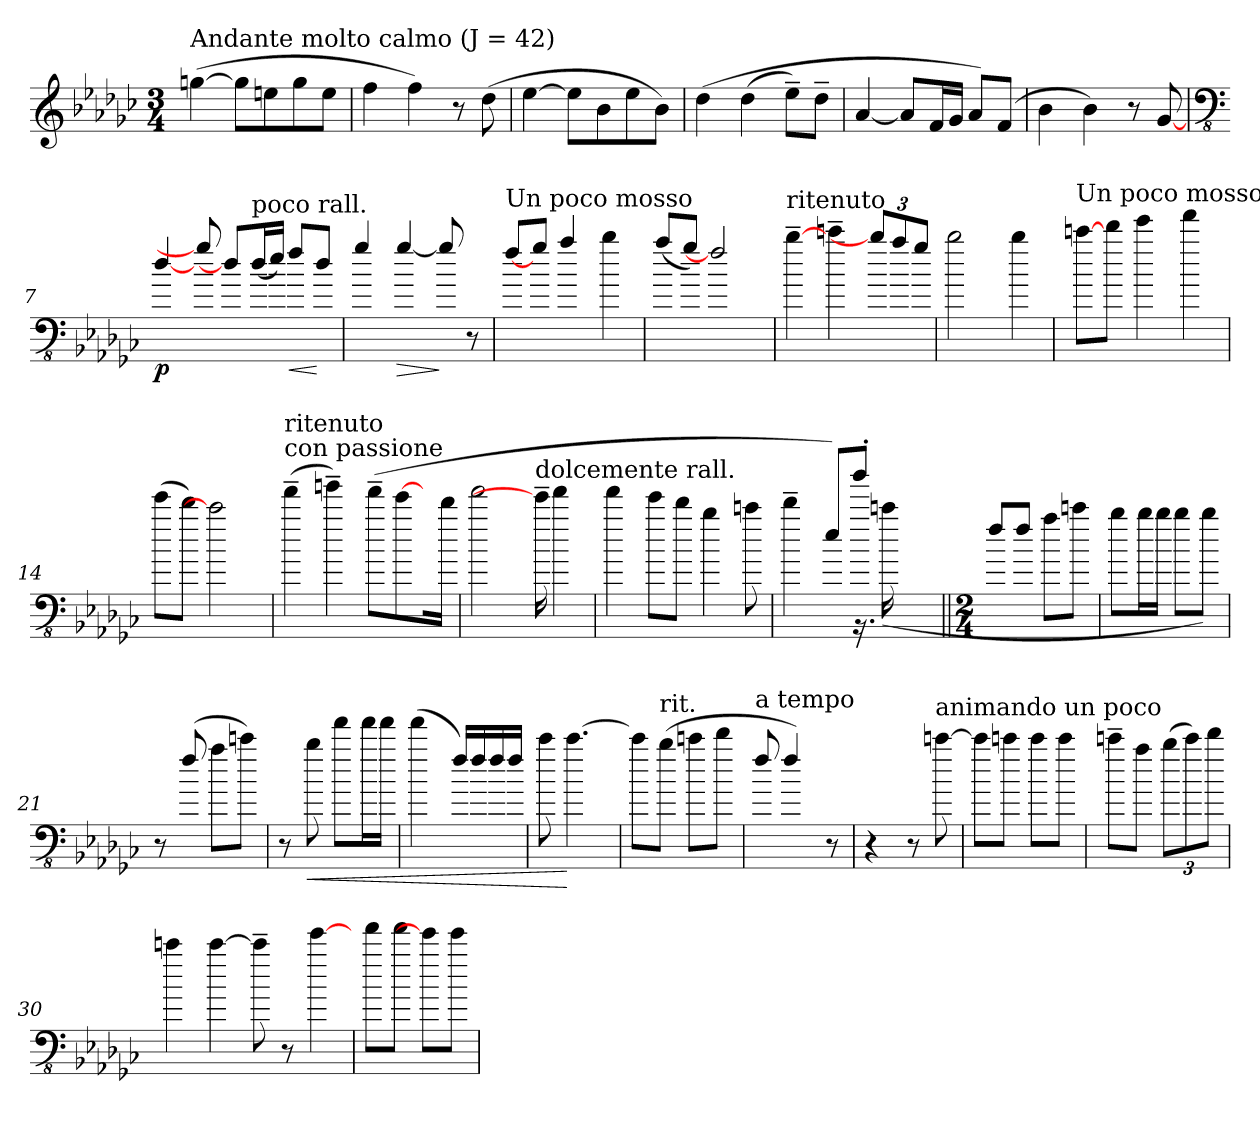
**kern	**dynam
*part1	*part1
*staff1	*staff1
*clefG2	*
*k[b-e-a-d-g-c-]	*
*G-:	*
*M3/4	*
=1	=1
!LO:TX:a:t=Andante molto calmo (J = 42)	!
([4ggn\	.
8gg\L]	.
8een\	.
8gg\	.
8ee\J	.
=2	=2
4ff\	.
4ff\)	.
8r	.
(8dd-\	.
=3	=3
[4ee-\	.
8ee-\L]	.
8b-\	.
8ee-\	.
8b-\J)	.
=4	=4
(4dd-\	.
(4dd-\	.
8ee-~\L)	.
8dd-~\J	.
=5	=5
[4a-/	.
8a-/L]	.
16f/L	.
16g-/JJ	.
8a-/L)	.
(8f/J	.
=6	=6
4b-\	.
4b-\)	.
8r	.
[8g-/	.
!!LO:LB:g=z
=7	=7
*clefFv4	*
!	!LO:DY:b
[4d-/	p
8g-/]	.
8d-/L]	.
!LO:TX:a:t=poco rall.	!
(16d-/L	.
16e-/JJ)	.
!	!LO:HP:b
8f/L	<
8d-/J	[
=8	=8
4g-/	.
!	!LO:HP:b
[4g-/	>
8g-/]	]
8r	.
=9	=9
!LO:TX:a:t=Un poco mosso	!
[8f/L	.
8g-/J	.
4a-/	.
4b-\	.
=10	=10
(8a-/L	.
8g-/J)	.
2f/]	.
=11	=11
!LO:TX:a:t=ritenuto	!
[4b-~\	.
4ccn~\	.
*Xbrackettup	*
12b-/L]	.
12a-/	.
12g-/J	.
=12	=12
2b-\	.
4b-\	.
=13	=13
!LO:TX:a:t=Un poco mosso	!
[8ccn\L	.
8dd-\J	.
4ee-\	.
4ff\	.
!!LO:LB:g=z
=14	=14
(8ee-\L	.
8dd-\J)	.
2cc\]	.
=15	=15
!LO:TX:a:t=con passione	!
!LO:TX:a:t=ritenuto	!
(4ff~\	.
4ggn~\)	.
(8ff~\L	.
[8ee-\	.
16ryy	.
16dd-\Jk	.
=16	=16
2ff\	.
!LO:TX:a:t=dolcemente rall.	!
16ee-~\]	.
4ff\	.
=17	=17
4ff\	.
8ee-\L	.
8dd-\J	.
4b-\	.
8ccn\	.
=18	=18
*^	*
4dd-~\	4.ryy	.
8e-/L)	.	.
8bb-'/J	16.r	.
.	(16ccn\	.
4ryy	.	.
.	8..ryy	.
*v	*v	*
=19||	=19||
*M2/4	*
*^	*
!LO:TX:a:t=a Tempo	!	!
!LO:TX:a:t=con semplicitd	!	!
*v	*v	*
8f/L	.
8f/J	.
8a-\L	.
8ccn\J	.
=20	=20
8b-\L	.
16b-\L	.
16b-\JJ	.
8b-\L	.
8b-\J)	.
!!LO:LB:g=z
=21	=21
8r	.
(8f/	.
8a-\L	.
8ccn\J)	.
=22	=22
8r	.
!	!LO:HP:b
8b-\	<
8ff\L	.
16ff\L	.
16ff\JJ	.
=23	=23
(4ff\	.
16f/LL)	.
16f/	.
16f/	.
16f/JJ	.
=24	=24
8cc-\	.
[4.cc-\	[
=25	=25
8cc-\L]	.
!LO:TX:a:t=rit.	!
(8b-\J	.
8ccn\L	.
8dd-\J	.
=26	=26
!LO:TX:a:t=a tempo	!
8f/	.
4f/)	.
8r	.
=27	=27
4r	.
8r	.
!LO:TX:a:t=animando un poco	!
[8ccn\	.
=28	=28
8cc\L]	.
8ccn\J	.
8cc\L	.
8cc\J	.
!!LO:LB:g=z
=29	=29
8ccn~\L	.
8a-\J	.
(12b-\L	.
12cc\)	.
12dd-\J	.
=30	=30
4ccn\	.
[4cc\	.
8cc~\]	.
8r	.
[4ee-\	.
=31	=31
8ff\L	.
8ff\J	.
8ee-\L]	.
8ee-\J	.
=	=
*-	*-
